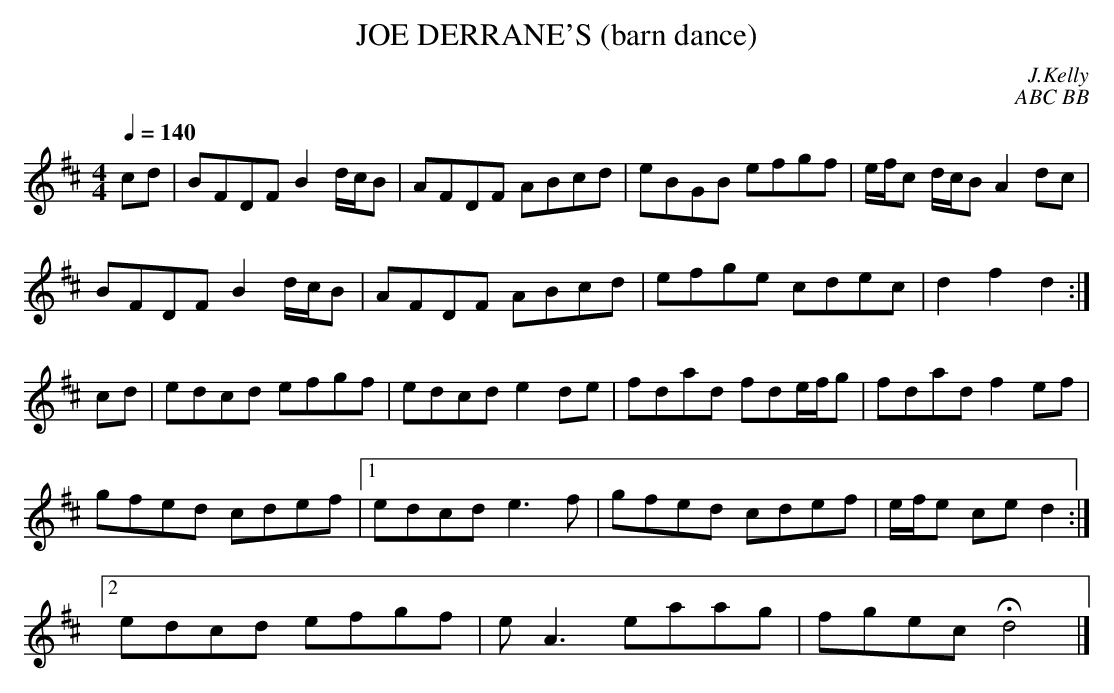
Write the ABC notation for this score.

X:1
T:JOE DERRANE'S (barn dance)
C:J.Kelly
C:ABC BB
M:4/4
L:1/8
Q:1/4=140
K:D
cd|BFDF B2d/c/B|AFDF ABcd|eBGB efgf|e/f/c d/c/B A2dc|
BFDF B2d/c/B|AFDF ABcd|efge cdec|d2f2d2 :|
cd|edcd efgf|edcd e2de|fdad fde/f/g|fdad f2ef|
gfed cdef |1 edcd e3f|gfed cdef|e/f/e ce d2:|
[2 edcd efgf|eA3 eaag|fgec Hd4|]
